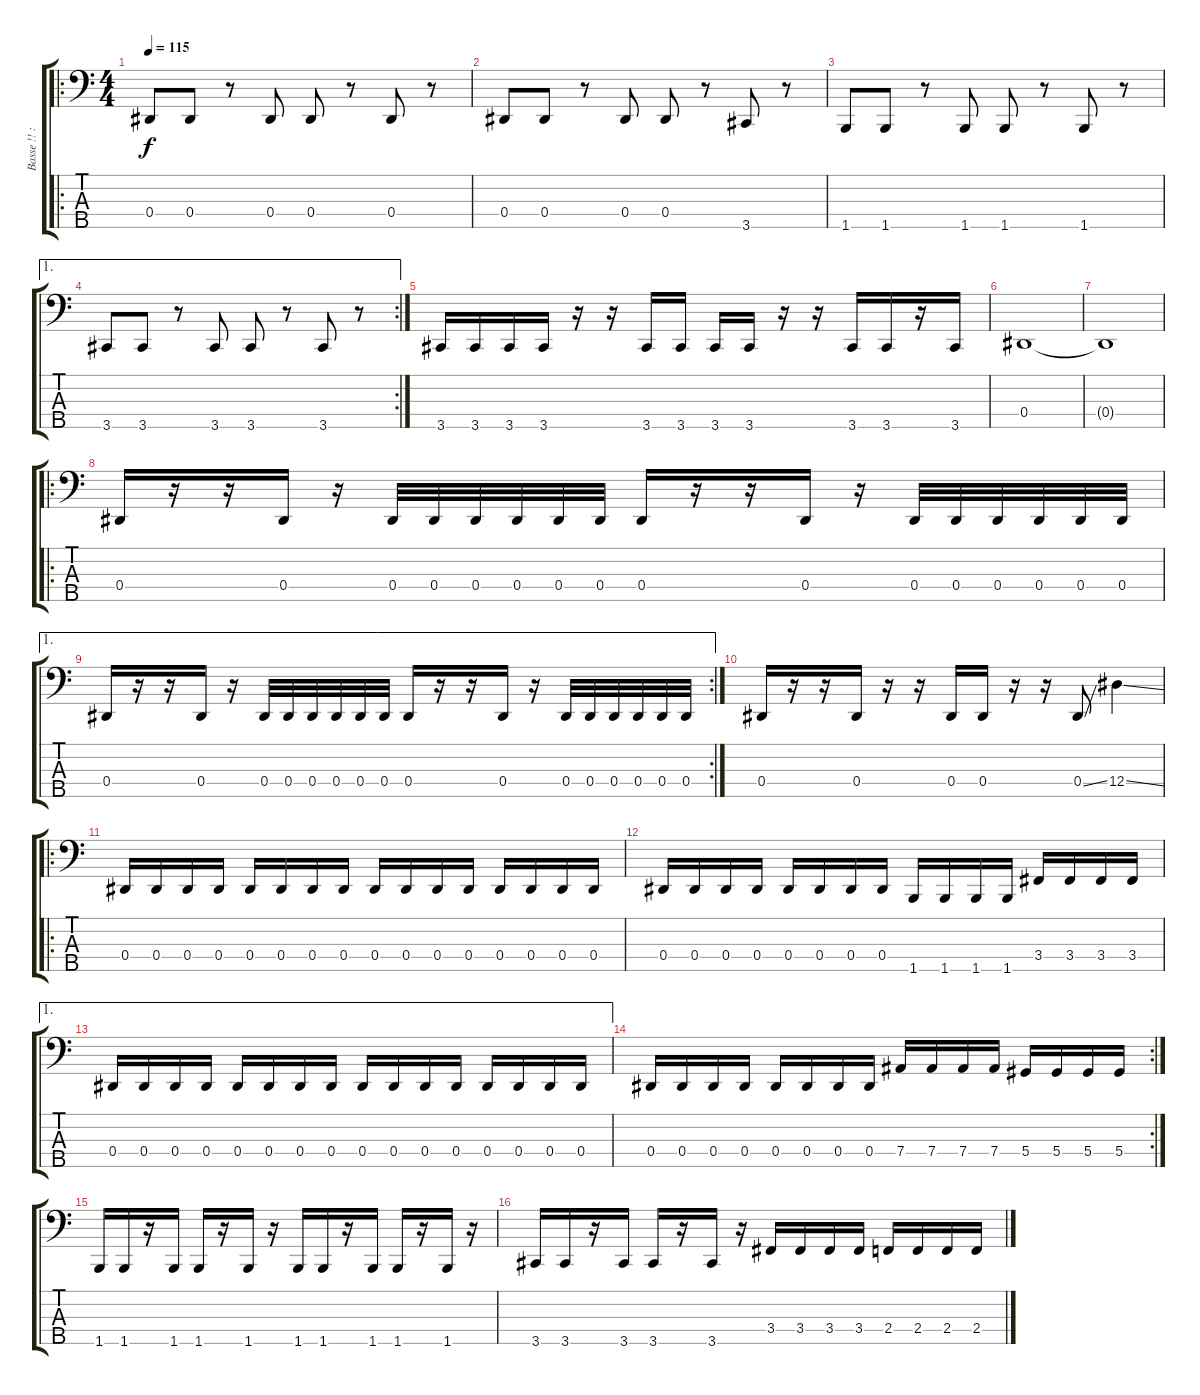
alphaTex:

\track ("Basse !! :D" "Basse !! :") {instrument electricbasspick}
\staff {score tabs}
\tuning (Gb2 Db2 Ab1 Eb1 Bb0) {hide}
\ro
\ts (4 4)
\tempo 115
\clef f4
\ks c
0.4.8{dy f} 0.4.8 r.8 0.4.8 0.4.8 r.8 0.4.8 r.8 |
0.4.8 0.4.8 r.8 0.4.8 0.4.8 r.8 3.5.8 r.8 |
1.5.8 1.5.8 r.8 1.5.8 1.5.8 r.8 1.5.8 r.8 |
\ae 1
\rc 2
3.5.8 3.5.8 r.8 3.5.8 3.5.8 r.8 3.5.8 r.8 |
3.5.16 3.5.16 3.5.16 3.5.16 r.16 r.16 3.5.16 3.5.16 3.5.16 3.5.16 r.16 r.16 3.5.16 3.5.16 r.16 3.5.16 |
0.4.1 |
0.4{t}.1 |
\ro
0.4.16 r.16 r.16 0.4.16 r.16 0.4.32 0.4.32 0.4.32 0.4.32 0.4.32 0.4.32 0.4.16 r.16 r.16 0.4.16 r.16 0.4.32 0.4.32 0.4.32 0.4.32 0.4.32 0.4.32 |
\ae 1
\rc 2
0.4.16 r.16 r.16 0.4.16 r.16 0.4.32 0.4.32 0.4.32 0.4.32 0.4.32 0.4.32 0.4.16 r.16 r.16 0.4.16 r.16 0.4.32 0.4.32 0.4.32 0.4.32 0.4.32 0.4.32 |
0.4.16 r.16 r.16 0.4.16 r.16 r.16 0.4.16 0.4.16 r.16 r.16 0.4{ss}.8 12.4{ss}.4 |
\ro
0.4.16 0.4.16 0.4.16 0.4.16 0.4.16 0.4.16 0.4.16 0.4.16 0.4.16 0.4.16 0.4.16 0.4.16 0.4.16 0.4.16 0.4.16 0.4.16 |
0.4.16 0.4.16 0.4.16 0.4.16 0.4.16 0.4.16 0.4.16 0.4.16 1.5.16 1.5.16 1.5.16 1.5.16 3.4.16 3.4.16 3.4.16 3.4.16 |
\ae 1
0.4.16 0.4.16 0.4.16 0.4.16 0.4.16 0.4.16 0.4.16 0.4.16 0.4.16 0.4.16 0.4.16 0.4.16 0.4.16 0.4.16 0.4.16 0.4.16 |
\rc 2
0.4.16 0.4.16 0.4.16 0.4.16 0.4.16 0.4.16 0.4.16 0.4.16 7.4.16 7.4.16 7.4.16 7.4.16 5.4.16 5.4.16 5.4.16 5.4.16 |
1.5.16 1.5.16 r.16 1.5.16 1.5.16 r.16 1.5.16 r.16 1.5.16 1.5.16 r.16 1.5.16 1.5.16 r.16 1.5.16 r.16 |
3.5.16 3.5.16 r.16 3.5.16 3.5.16 r.16 3.5.16 r.16 3.4.16 3.4.16 3.4.16 3.4.16 2.4.16 2.4.16 2.4.16 2.4.16
